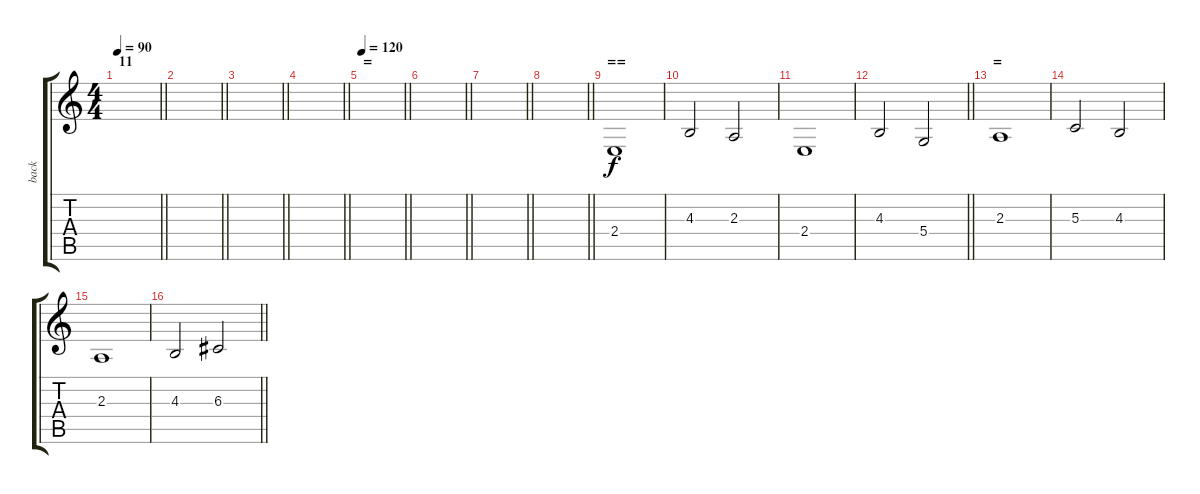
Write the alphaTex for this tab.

\track ("back" "back") {instrument pad1newage}
\staff {score tabs}
\tuning (E4 B3 G3 D3 A2 E2) {hide}
\ts (4 4)
\section ("" "11")
\tempo 90
\clef g2
\barLineRight lightlight
\ks c
|
\barLineRight lightlight
|
\barLineRight lightlight
|
\barLineRight lightlight
|
\section ("" "=")
\tempo 120
\barLineRight lightlight
|
\barLineRight lightlight
|
\barLineRight lightlight
|
\barLineRight lightlight
|
\section ("" "==")
2.4.1 |
4.3.2 2.3.2 |
2.4.1 |
\barLineRight lightlight
4.3.2 5.4.2 |
\section ("" "=")
2.3.1 |
5.3.2 4.3.2 |
2.3.1 |
\barLineRight lightlight
4.3.2 6.3.2
